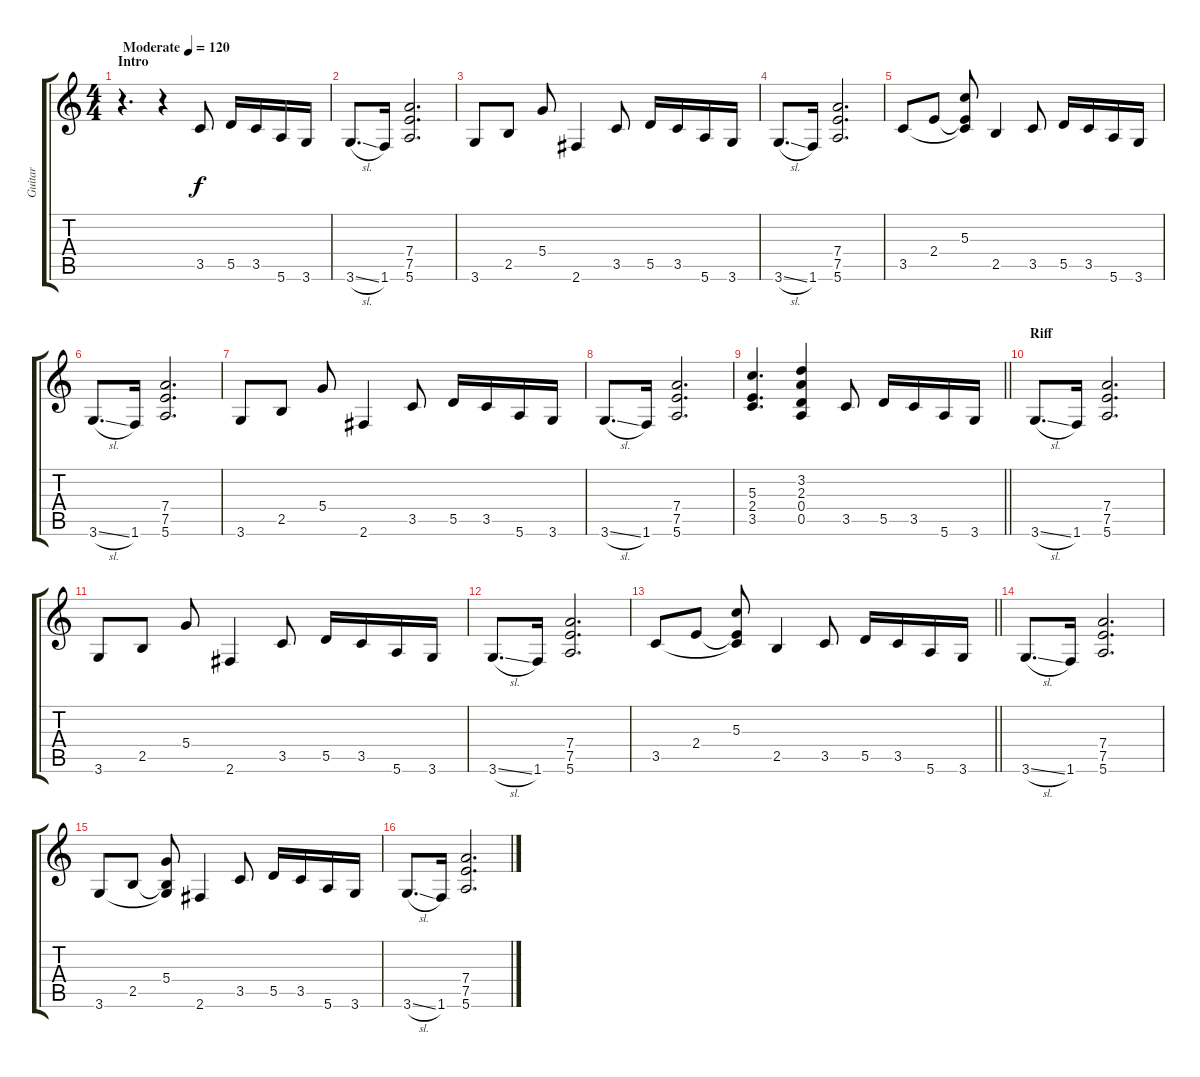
\track ("Guitar" "Guitar") {instrument overdrivenguitar}
\staff {score tabs}
\tuning (E4 B3 G3 D3 A2 E2) {hide}
\ts (4 4)
\section ("" "Intro")
\tempo (120 "Moderate")
\clef g2
\ks c
r.4{d dy f instrument overdrivenguitar} r.4 3.5.8 5.5.16 3.5.16 5.6.16 3.6.16 |
3.6{sl}.8{d} 1.6.16 (7.4 7.5 5.6).2{d} |
3.6.8 2.5.8 5.4.8 2.6.4 3.5.8 5.5.16 3.5.16 5.6.16 3.6.16 |
3.6{sl}.8{d} 1.6.16 (7.4 7.5 5.6).2{d} |
3.5.8 2.4.8 (5.3 2.4{t} 3.5{t}).8 2.5.4 3.5.8 5.5.16 3.5.16 5.6.16 3.6.16 |
3.6{sl}.8{d} 1.6.16 (7.4 7.5 5.6).2{d} |
3.6.8 2.5.8 5.4.8 2.6.4 3.5.8 5.5.16 3.5.16 5.6.16 3.6.16 |
3.6{sl}.8{d} 1.6.16 (7.4 7.5 5.6).2{d} |
\barLineRight lightlight
(5.3 2.4 3.5).4{d} (3.2 2.3 0.4 0.5).4 3.5.8 5.5.16 3.5.16 5.6.16 3.6.16 |
\section ("" "Riff")
3.6{sl}.8{d} 1.6.16 (7.4 7.5 5.6).2{d} |
3.6.8 2.5.8 5.4.8 2.6.4 3.5.8 5.5.16 3.5.16 5.6.16 3.6.16 |
3.6{sl}.8{d} 1.6.16 (7.4 7.5 5.6).2{d} |
\barLineRight lightlight
3.5.8 2.4.8 (5.3 2.4{t} 3.5{t}).8 2.5.4 3.5.8 5.5.16 3.5.16 5.6.16 3.6.16 |
3.6{sl}.8{d} 1.6.16 (7.4 7.5 5.6).2{d} |
3.6.8 2.5.8 (5.4 2.5{t} 3.6{t}).8 2.6.4 3.5.8 5.5.16 3.5.16 5.6.16 3.6.16 |
3.6{sl}.8{d} 1.6.16 (7.4 7.5 5.6).2{d}
